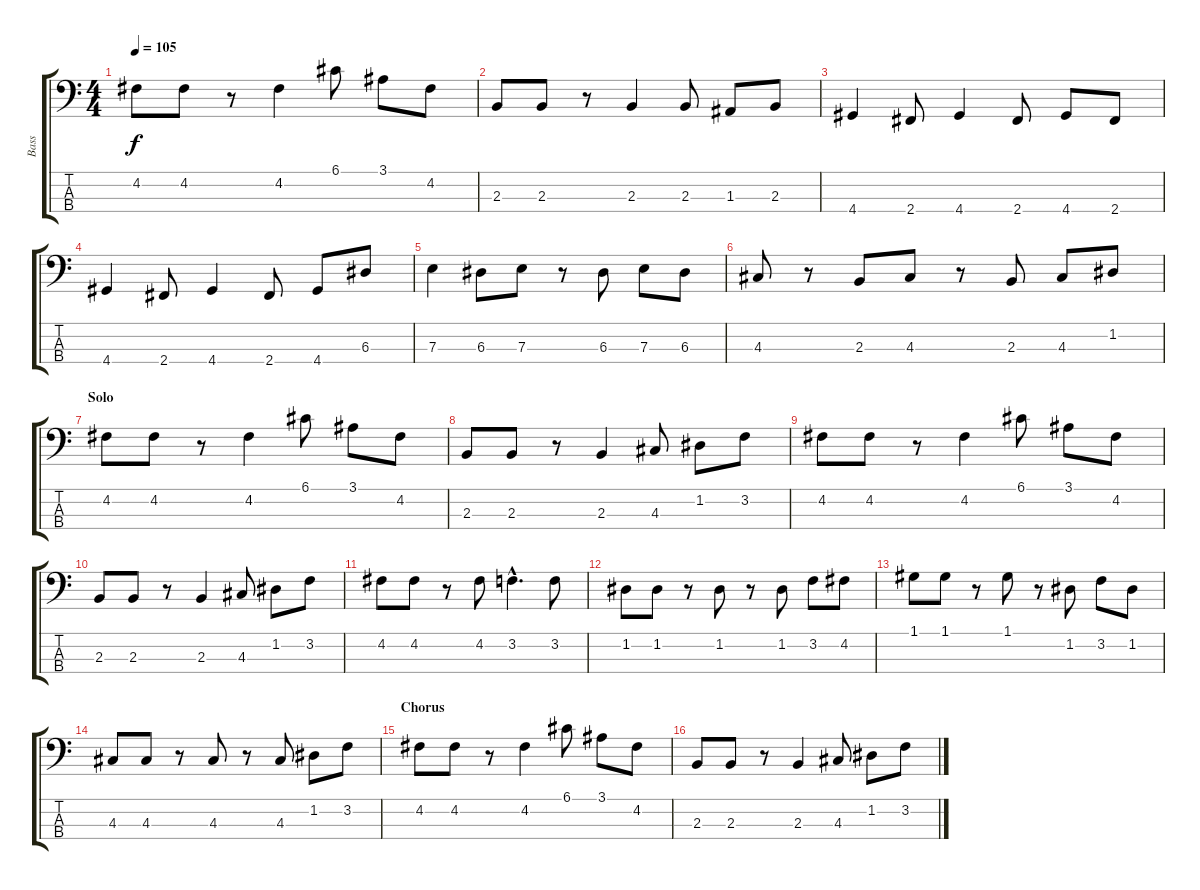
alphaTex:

\track ("Bass" "Bass") {instrument acousticbass}
\staff {score tabs}
\tuning (G2 D2 A1 E1) {hide}
\ts (4 4)
\tempo 105
\clef f4
\ks c
4.2.8{dy f} 4.2.8 r.8 4.2.4 6.1.8 3.1.8 4.2.8 |
2.3.8 2.3.8 r.8 2.3.4 2.3.8 1.3.8 2.3.8 |
4.4.4 2.4.8 4.4.4 2.4.8 4.4.8 2.4.8 |
4.4.4 2.4.8 4.4.4 2.4.8 4.4.8 6.3.8 |
7.3.4 6.3.8 7.3.8 r.8 6.3.8 7.3.8 6.3.8 |
4.3.8 r.8 2.3.8 4.3.8 r.8 2.3.8 4.3.8 1.2.8 |
\section ("" "Solo")
4.2.8 4.2.8 r.8 4.2.4 6.1.8 3.1.8 4.2.8 |
2.3.8 2.3.8 r.8 2.3.4 4.3.8 1.2.8 3.2.8 |
4.2.8 4.2.8 r.8 4.2.4 6.1.8 3.1.8 4.2.8 |
2.3.8 2.3.8 r.8 2.3.4 4.3.8 1.2.8 3.2.8 |
4.2.8 4.2.8 r.8 4.2.8 3.2{hac}.4{d} 3.2.8 |
1.2.8 1.2.8 r.8 1.2.8 r.8 1.2.8 3.2.8 4.2.8 |
1.1.8 1.1.8 r.8 1.1.8 r.8 1.2.8 3.2.8 1.2.8 |
4.3.8 4.3.8 r.8 4.3.8 r.8 4.3.8 1.2.8 3.2.8 |
\section ("" "Chorus")
4.2.8 4.2.8 r.8 4.2.4 6.1.8 3.1.8 4.2.8 |
2.3.8 2.3.8 r.8 2.3.4 4.3.8 1.2.8 3.2.8
